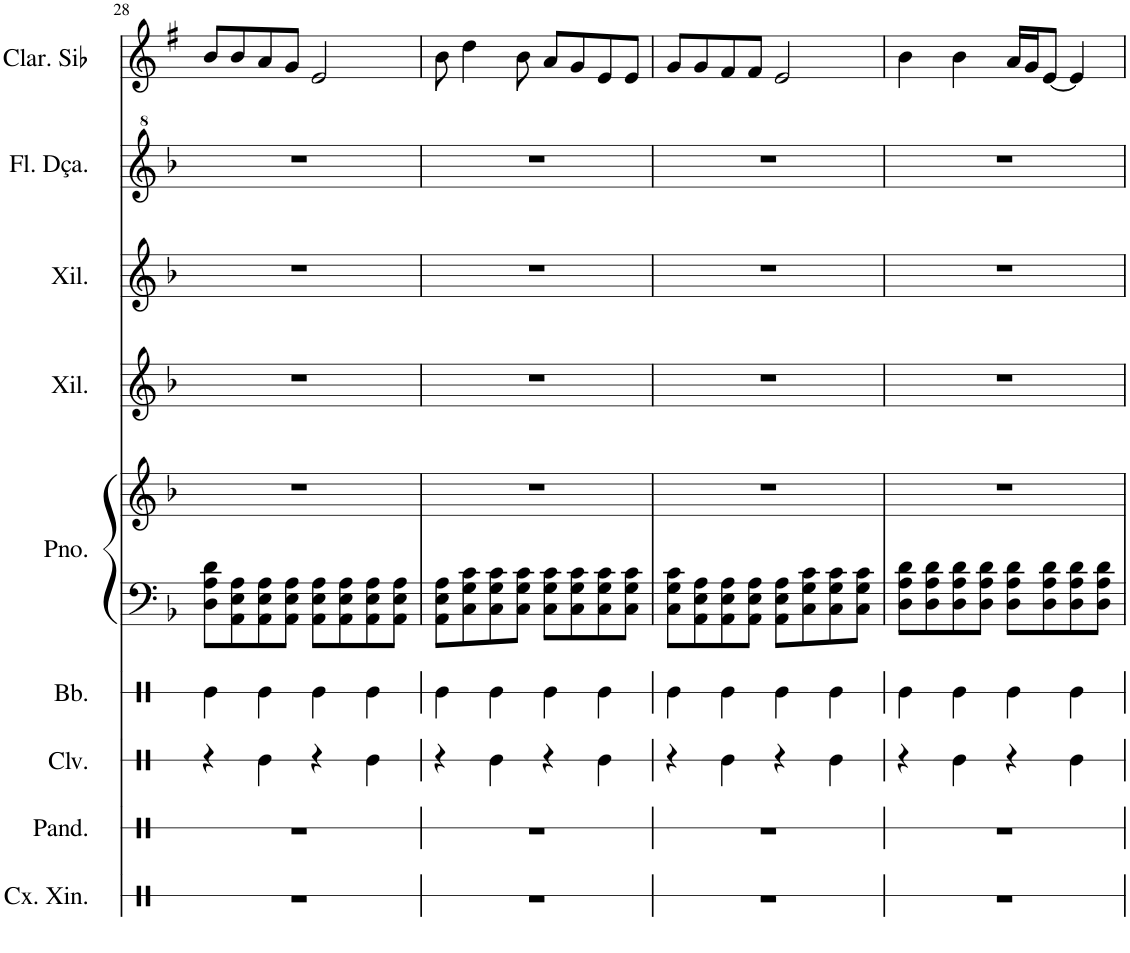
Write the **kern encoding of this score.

**kern	**kern	**kern	**kern	**kern	**kern	**kern	**kern	**kern	**kern
*part9	*part8	*part7	*part6	*part5	*part5	*part4	*part3	*part2	*part1
*staff10	*staff9	*staff8	*staff7	*staff6	*staff5	*staff4	*staff3	*staff2	*staff1
*I"Caixa xinesa	*I"Pandereta	*I"Claves	*I"Bombo	*I"Piano	*	*I"Xilòfon	*I"Xilòfon	*I"Flauta dolça	*I"Clarinette en Sib
*I'Cx. Xin.	*I'Pand.	*I'Clv.	*I'Bb.	*I'Pno.	*	*I'Xil.	*I'Xil.	*I'Fl. Dça.	*I'Clar. Sib
!!LO:PB:g=z
*clefX	*clefX	*clefX	*clefX	*clefF4	*clefG2	*clefG2	*clefG2	*clefG^2	*clefG2
*	*	*	*	*	*	*Trd-7c-12	*Trd-7c-12	*	*Trd1c2
*k[]	*k[]	*k[]	*k[]	*k[b-]	*k[b-]	*k[b-]	*k[b-]	*k[b-]	*k[f#]
*M4/4	*M4/4	*M4/4	*M4/4	*M4/4	*M4/4	*M4/4	*M4/4	*M4/4	*M4/4
=28	=28	=28	=28	=28	=28	=28	=28	=28	=28
1r	1r	4r	4Re\	8D\ 8A\ 8d\L	1r	1r	1r	1r	8b/L
.	.	.	.	8AA\ 8E\ 8A\	.	.	.	.	8b/
.	.	4Re\	4Re\	8AA\ 8E\ 8A\	.	.	.	.	8a/
.	.	.	.	8AA\ 8E\ 8A\J	.	.	.	.	8g/J
.	.	4r	4Re\	8AA\ 8E\ 8A\L	.	.	.	.	2e/
.	.	.	.	8AA\ 8E\ 8A\	.	.	.	.	.
.	.	4Re\	4Re\	8AA\ 8E\ 8A\	.	.	.	.	.
.	.	.	.	8AA\ 8E\ 8A\J	.	.	.	.	.
=29	=29	=29	=29	=29	=29	=29	=29	=29	=29
1r	1r	4r	4Re\	8AA\ 8E\ 8A\L	1r	1r	1r	1r	8b\
.	.	.	.	8C\ 8G\ 8c\	.	.	.	.	4dd\
.	.	4Re\	4Re\	8C\ 8G\ 8c\	.	.	.	.	.
.	.	.	.	8C\ 8G\ 8c\J	.	.	.	.	8b\
.	.	4r	4Re\	8C\ 8G\ 8c\L	.	.	.	.	8a/L
.	.	.	.	8C\ 8G\ 8c\	.	.	.	.	8g/
.	.	4Re\	4Re\	8C\ 8G\ 8c\	.	.	.	.	8e/
.	.	.	.	8C\ 8G\ 8c\J	.	.	.	.	8e/J
=30	=30	=30	=30	=30	=30	=30	=30	=30	=30
1r	1r	4r	4Re\	8C\ 8G\ 8c\L	1r	1r	1r	1r	8g/L
.	.	.	.	8AA\ 8E\ 8A\	.	.	.	.	8g/
.	.	4Re\	4Re\	8AA\ 8E\ 8A\	.	.	.	.	8f#/
.	.	.	.	8AA\ 8E\ 8A\J	.	.	.	.	8f#/J
.	.	4r	4Re\	8AA\ 8E\ 8A\L	.	.	.	.	2e/
.	.	.	.	8C\ 8G\ 8c\	.	.	.	.	.
.	.	4Re\	4Re\	8C\ 8G\ 8c\	.	.	.	.	.
.	.	.	.	8C\ 8G\ 8c\J	.	.	.	.	.
=31	=31	=31	=31	=31	=31	=31	=31	=31	=31
1r	1r	4r	4Re\	8D\ 8A\ 8d\L	1r	1r	1r	1r	4b\
.	.	.	.	8D\ 8A\ 8d\	.	.	.	.	.
.	.	4Re\	4Re\	8D\ 8A\ 8d\	.	.	.	.	4b\
.	.	.	.	8D\ 8A\ 8d\J	.	.	.	.	.
.	.	4r	4Re\	8D\ 8A\ 8d\L	.	.	.	.	16a/LL
.	.	.	.	.	.	.	.	.	16g/J
.	.	.	.	8D\ 8A\ 8d\	.	.	.	.	[8e/J
.	.	4Re\	4Re\	8D\ 8A\ 8d\	.	.	.	.	4e/]
.	.	.	.	8D\ 8A\ 8d\J	.	.	.	.	.
=	=	=	=	=	=	=	=	=	=
*-	*-	*-	*-	*-	*-	*-	*-	*-	*-
